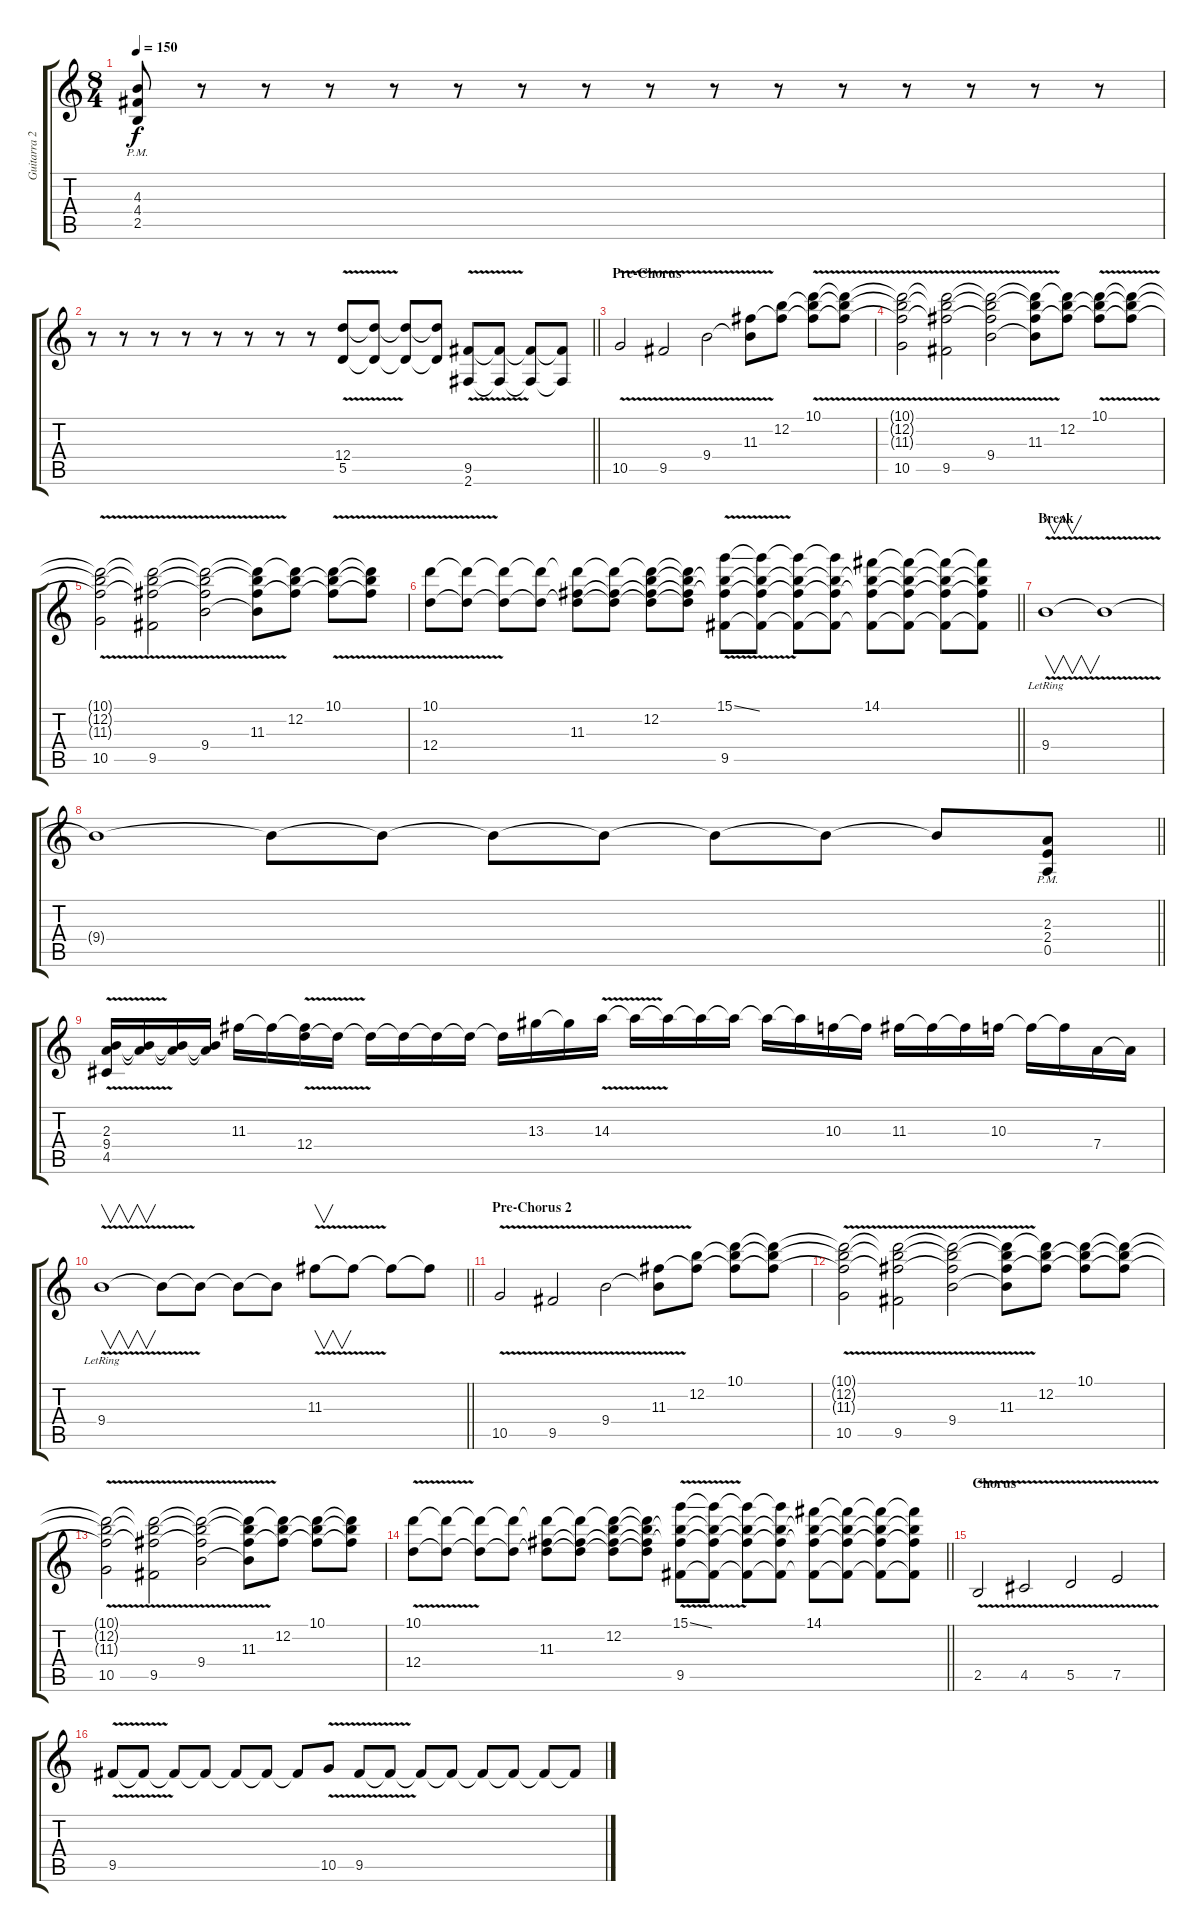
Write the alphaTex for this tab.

\track ("Guitarra 2" "Guitarra 2") {instrument overdrivenguitar}
\staff {score tabs}
\tuning (E4 B3 G3 D3 A2 E2) {hide}
\ts (8 4)
\tempo 150
\clef g2
\ks c
(4.3{pm} 4.4{pm} 2.5{pm}).8{dy f} r.8 r.8 r.8 r.8 r.8 r.8 r.8 r.8 r.8 r.8 r.8 r.8 r.8 r.8 r.8 |
\barLineRight lightlight
r.8 r.8 r.8 r.8 r.8 r.8 r.8 r.8 (12.4{v} 5.5{v}).8 (12.4{t} 5.5{t}).8 (12.4{t} 5.5{t}).8 (12.4{t} 5.5{t}).8 (9.5{v} 2.6{v}).8 (9.5{t} 2.6{t}).8 (9.5{t} 2.6{t}).8 (9.5{t} 2.6{t}).8 |
\section ("" "Pre-Chorus")
10.5{v}.2 9.5{v}.2 9.4{v}.2 (11.3 9.4{t}).8 (12.2 11.3{t}).8 (10.1{v} 12.2{t} 11.3{t}).8 (10.1{t} 12.2{t} 11.3{t}).8 |
(10.1{t} 12.2{t} 11.3{t} 10.5{v}).2 (10.1{t} 12.2{t} 11.3{t} 9.5{v}).2 (10.1{t} 12.2{t} 11.3{t} 9.4{v}).2 (10.1{t} 12.2{t} 11.3 9.4{t}).8 (10.1{t} 12.2 11.3{t}).8 (10.1{v} 12.2{t} 11.3{t}).8 (10.1{t} 12.2{t} 11.3{t}).8 |
(10.1{t} 12.2{t} 11.3{t} 10.5{v}).2 (10.1{t} 12.2{t} 11.3{t} 9.5{v}).2 (10.1{t} 12.2{t} 11.3{t} 9.4{v}).2 (10.1{t} 12.2{t} 11.3 9.4{t}).8 (10.1{t} 12.2 11.3{t}).8 (10.1{v} 12.2{t} 11.3{t}).8 (10.1{t} 12.2{t} 11.3{t}).8 |
\barLineRight lightlight
(10.1 12.4{v}).8 (10.1{t} 12.4{t}).8 (10.1{t} 12.4{t}).8 (10.1{t} 12.4{t}).8 (10.1{t} 11.3 12.4{t}).8 (10.1{t} 11.3{t} 12.4{t}).8 (10.1{t} 12.2 11.3{t} 12.4{t}).8 (10.1{t} 12.2{t} 11.3{t} 12.4{t}).8 (15.1{ss} 12.2{t} 11.3{t} 9.5{v}).8 (15.1{t} 12.2{t} 11.3{t} 9.5{t}).8 (15.1{t} 12.2{t} 11.3{t} 9.5{t}).8 (15.1{t} 12.2{t} 11.3{t} 9.5{t}).8 (14.1 12.2{t} 11.3{t} 9.5{t}).8 (14.1{t} 12.2{t} 11.3{t} 9.5{t}).8 (14.1{t} 12.2{t} 11.3{t} 9.5{t}).8 (14.1{t} 12.2{t} 11.3{t} 9.5{t}).8 |
\section ("" "Break")
9.4{v lr}.1{v} 9.4{t}.1 |
\barLineRight lightlight
9.4{t}.1 9.4{t}.8 9.4{t}.8 9.4{t}.8 9.4{t}.8 9.4{t}.8 9.4{t}.8 9.4{t}.8 (2.3{pm} 2.4{pm} 0.5{pm}).8 |
(2.3{v} 9.4 4.5{v}).16 (2.3{t} 9.4{t}).16 (2.3{t} 9.4{t}).16 (2.3{t} 9.4{t}).16 11.3.16 11.3{t}.16 (11.3{t} 12.4{v}).16 12.4{t}.16 12.4{t}.16 12.4{t}.16 12.4{t}.16 12.4{t}.16 12.4{t}.16 13.3.16 13.3{t}.16 14.3{v}.16 14.3{t}.16 14.3{t}.16 14.3{t}.16 14.3{t}.16 14.3{t}.16 14.3{t}.16 10.3.16 10.3{t}.16 11.3.16 11.3{t}.16 11.3{t}.16 10.3.16 10.3{t}.16 10.3{t}.16 7.4.16 7.4{t}.16 |
\barLineRight lightlight
9.4{v lr}.1{v} 9.4{t}.8 9.4{t}.8 9.4{t}.8 9.4{t}.8 11.3{v}.8{v} 11.3{t}.8 11.3{t}.8 11.3{t}.8 |
\section ("" "Pre-Chorus 2")
10.5{v}.2 9.5{v}.2 9.4{v}.2 (11.3 9.4{t}).8 (12.2 11.3{t}).8 (10.1 12.2{t} 11.3{t}).8 (10.1{t} 12.2{t} 11.3{t}).8 |
(10.1{t} 12.2{t} 11.3{t} 10.5{v}).2 (10.1{t} 12.2{t} 11.3{t} 9.5{v}).2 (10.1{t} 12.2{t} 11.3{t} 9.4{v}).2 (10.1{t} 12.2{t} 11.3 9.4{t}).8 (10.1{t} 12.2 11.3{t}).8 (10.1 12.2{t} 11.3{t}).8 (10.1{t} 12.2{t} 11.3{t}).8 |
(10.1{t} 12.2{t} 11.3{t} 10.5{v}).2 (10.1{t} 12.2{t} 11.3{t} 9.5{v}).2 (10.1{t} 12.2{t} 11.3{t} 9.4{v}).2 (10.1{t} 12.2{t} 11.3 9.4{t}).8 (10.1{t} 12.2 11.3{t}).8 (10.1 12.2{t} 11.3{t}).8 (10.1{t} 12.2{t} 11.3{t}).8 |
\barLineRight lightlight
(10.1 12.4{v}).8 (10.1{t} 12.4{t}).8 (10.1{t} 12.4{t}).8 (10.1{t} 12.4{t}).8 (10.1{t} 11.3 12.4{t}).8 (10.1{t} 11.3{t} 12.4{t}).8 (10.1{t} 12.2 11.3{t} 12.4{t}).8 (10.1{t} 12.2{t} 11.3{t} 12.4{t}).8 (15.1{ss} 12.2{t} 11.3{t} 9.5{v}).8 (15.1{t} 12.2{t} 11.3{t} 9.5{t}).8 (15.1{t} 12.2{t} 11.3{t} 9.5{t}).8 (15.1{t} 12.2{t} 11.3{t} 9.5{t}).8 (14.1 12.2{t} 11.3{t} 9.5{t}).8 (14.1{t} 12.2{t} 11.3{t} 9.5{t}).8 (14.1{t} 12.2{t} 11.3{t} 9.5{t}).8 (14.1{t} 12.2{t} 11.3{t} 9.5{t}).8 |
\section ("" "Chorus")
2.5{v}.2 4.5{v}.2 5.5{v}.2 7.5{v}.2 |
9.5{v}.8 9.5{t}.8 9.5{t}.8 9.5{t}.8 9.5{t}.8 9.5{t}.8 9.5{t}.8 10.5{v}.8 9.5{v}.8 9.5{t}.8 9.5{t}.8 9.5{t}.8 9.5{t}.8 9.5{t}.8 9.5{t}.8 9.5{t}.8
